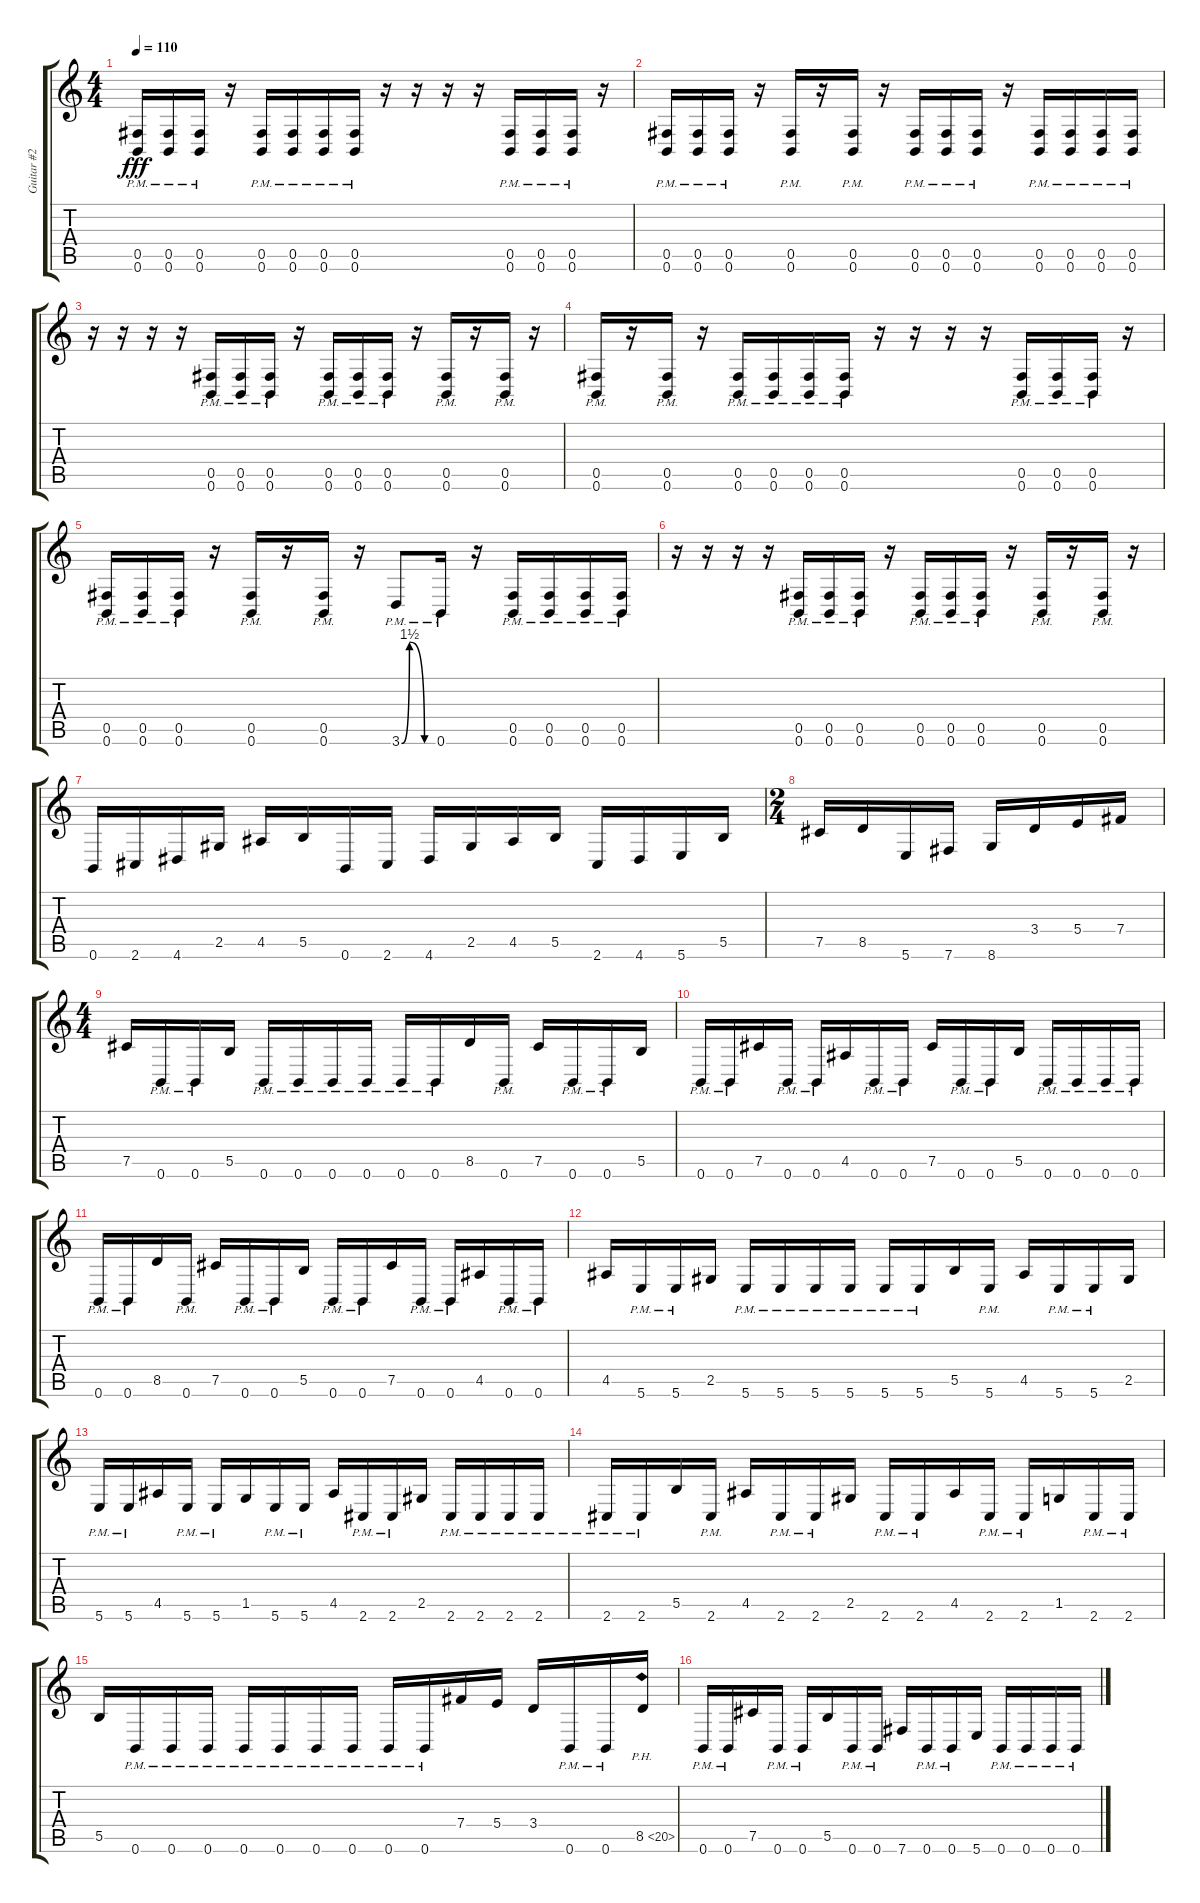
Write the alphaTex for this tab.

\track ("Guitar #2" "Guitar #2") {instrument distortionguitar}
\staff {score tabs}
\tuning (Db4 Ab3 E3 B2 Gb2 B1) {hide}
\ts (4 4)
\tempo 110
\clef g2
\ks c
(0.5{pm} 0.6{pm}).16{dy fff} (0.5{pm} 0.6{pm}).16 (0.5{pm} 0.6{pm}).16 r.16 (0.5{pm} 0.6{pm}).16 (0.5{pm} 0.6{pm}).16 (0.5{pm} 0.6{pm}).16 (0.5{pm} 0.6{pm}).16 r.16 r.16 r.16 r.16 (0.5{pm} 0.6{pm}).16 (0.5{pm} 0.6{pm}).16 (0.5{pm} 0.6{pm}).16 r.16 |
(0.5{pm} 0.6{pm}).16 (0.5{pm} 0.6{pm}).16 (0.5{pm} 0.6{pm}).16 r.16 (0.5{pm} 0.6{pm}).16 r.16 (0.5{pm} 0.6{pm}).16 r.16 (0.5{pm} 0.6{pm}).16 (0.5{pm} 0.6{pm}).16 (0.5{pm} 0.6{pm}).16 r.16 (0.5{pm} 0.6{pm}).16 (0.5{pm} 0.6{pm}).16 (0.5{pm} 0.6{pm}).16 (0.5{pm} 0.6{pm}).16 |
r.16 r.16 r.16 r.16 (0.5{pm} 0.6{pm}).16 (0.5{pm} 0.6{pm}).16 (0.5{pm} 0.6{pm}).16 r.16 (0.5{pm} 0.6{pm}).16 (0.5{pm} 0.6{pm}).16 (0.5{pm} 0.6{pm}).16 r.16 (0.5{pm} 0.6{pm}).16 r.16 (0.5{pm} 0.6{pm}).16 r.16 |
(0.5{pm} 0.6{pm}).16 r.16 (0.5{pm} 0.6{pm}).16 r.16 (0.5{pm} 0.6{pm}).16 (0.5{pm} 0.6{pm}).16 (0.5{pm} 0.6{pm}).16 (0.5{pm} 0.6{pm}).16 r.16 r.16 r.16 r.16 (0.5{pm} 0.6{pm}).16 (0.5{pm} 0.6{pm}).16 (0.5{pm} 0.6{pm}).16 r.16 |
(0.5{pm} 0.6{pm}).16 (0.5{pm} 0.6{pm}).16 (0.5{pm} 0.6{pm}).16 r.16 (0.5{pm} 0.6{pm}).16 r.16 (0.5{pm} 0.6{pm}).16 r.16 3.6{be (custom 0 0 15 6 44 0 60 0) pm}.8 0.6{pm}.16 r.16 (0.5{pm} 0.6{pm}).16 (0.5{pm} 0.6{pm}).16 (0.5{pm} 0.6{pm}).16 (0.5{pm} 0.6{pm}).16 |
r.16 r.16 r.16 r.16 (0.5{pm} 0.6{pm}).16 (0.5{pm} 0.6{pm}).16 (0.5{pm} 0.6{pm}).16 r.16 (0.5{pm} 0.6{pm}).16 (0.5{pm} 0.6{pm}).16 (0.5{pm} 0.6{pm}).16 r.16 (0.5{pm} 0.6{pm}).16 r.16 (0.5{pm} 0.6{pm}).16 r.16 |
0.6.16 2.6.16 4.6.16 2.5.16 4.5.16 5.5.16 0.6.16 2.6.16 4.6.16 2.5.16 4.5.16 5.5.16 2.6.16 4.6.16 5.6.16 5.5.16 |
\ts (2 4)
7.5.16 8.5.16 5.6.16 7.6.16 8.6.16 3.4.16 5.4.16 7.4.16 |
\ts (4 4)
7.5.16 0.6{pm}.16 0.6{pm}.16 5.5.16 0.6{pm}.16 0.6{pm}.16 0.6{pm}.16 0.6{pm}.16 0.6{pm}.16 0.6{pm}.16 8.5.16 0.6{pm}.16 7.5.16 0.6{pm}.16 0.6{pm}.16 5.5.16 |
0.6{pm}.16 0.6{pm}.16 7.5.16 0.6{pm}.16 0.6{pm}.16 4.5.16 0.6{pm}.16 0.6{pm}.16 7.5.16 0.6{pm}.16 0.6{pm}.16 5.5.16 0.6{pm}.16 0.6{pm}.16 0.6{pm}.16 0.6{pm}.16 |
0.6{pm}.16 0.6{pm}.16 8.5.16 0.6{pm}.16 7.5.16 0.6{pm}.16 0.6{pm}.16 5.5.16 0.6{pm}.16 0.6{pm}.16 7.5.16 0.6{pm}.16 0.6{pm}.16 4.5.16 0.6{pm}.16 0.6{pm}.16 |
4.5.16 5.6{pm}.16 5.6{pm}.16 2.5.16 5.6{pm}.16 5.6{pm}.16 5.6{pm}.16 5.6{pm}.16 5.6{pm}.16 5.6{pm}.16 5.5.16 5.6{pm}.16 4.5.16 5.6{pm}.16 5.6{pm}.16 2.5.16 |
5.6{pm}.16 5.6{pm}.16 4.5.16 5.6{pm}.16 5.6{pm}.16 1.5.16 5.6{pm}.16 5.6{pm}.16 4.5.16 2.6{pm}.16 2.6{pm}.16 2.5.16 2.6{pm}.16 2.6{pm}.16 2.6{pm}.16 2.6{pm}.16 |
2.6{pm}.16 2.6{pm}.16 5.5.16 2.6{pm}.16 4.5.16 2.6{pm}.16 2.6{pm}.16 2.5.16 2.6{pm}.16 2.6{pm}.16 4.5.16 2.6{pm}.16 2.6{pm}.16 1.5.16 2.6{pm}.16 2.6{pm}.16 |
5.5.16 0.6{pm}.16 0.6{pm}.16 0.6{pm}.16 0.6{pm}.16 0.6{pm}.16 0.6{pm}.16 0.6{pm}.16 0.6{pm}.16 0.6{pm}.16 7.4.16 5.4.16 3.4.16 0.6{pm}.16 0.6{pm}.16 8.5{ph 12}.16 |
0.6{pm}.16 0.6{pm}.16 7.5.16 0.6{pm}.16 0.6{pm}.16 5.5.16 0.6{pm}.16 0.6{pm}.16 7.6.16 0.6{pm}.16 0.6{pm}.16 5.6.16 0.6{pm}.16 0.6{pm}.16 0.6{pm}.16 0.6{pm}.16
